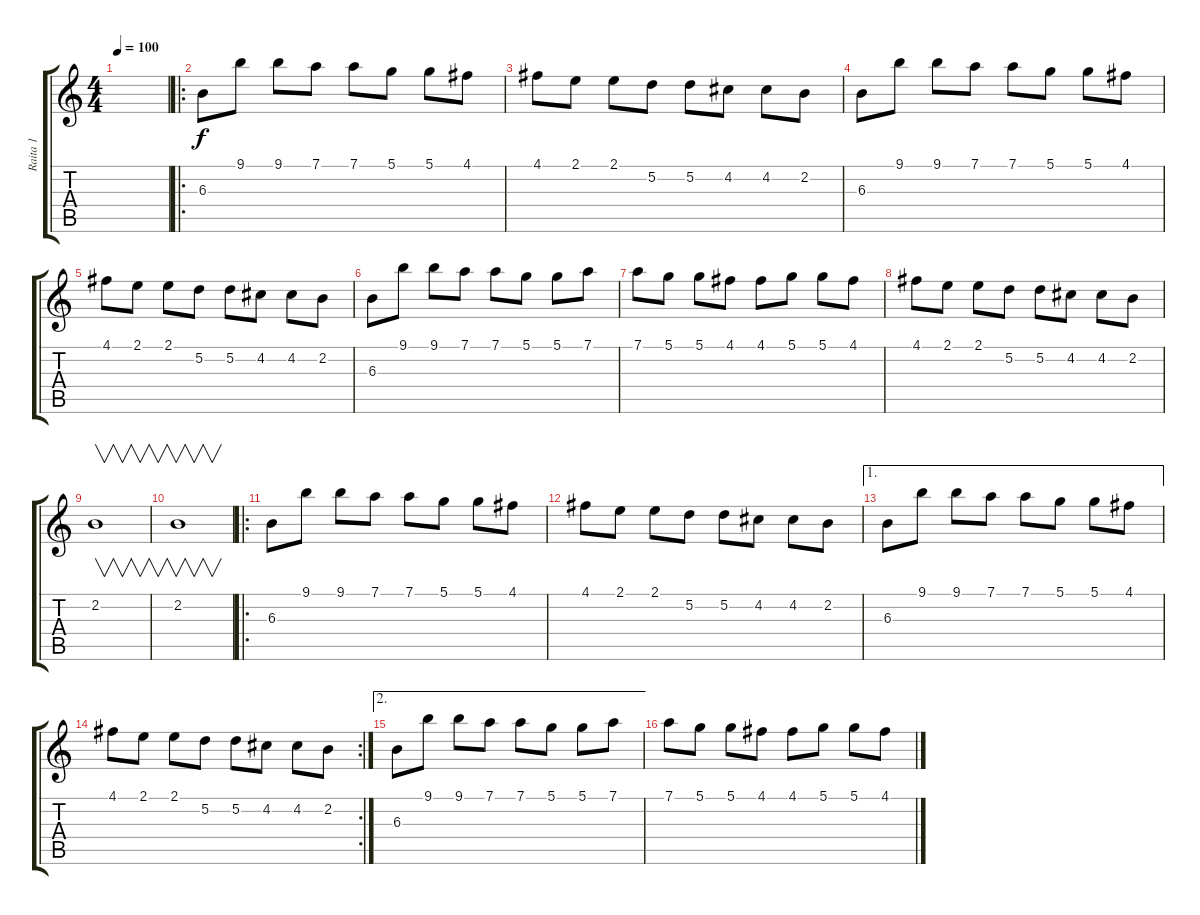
\track ("Raita 1" "Raita 1") {instrument distortionguitar}
\staff {score tabs}
\tuning (D4 A3 F3 C3 G2 D2) {hide}
\ts (4 4)
\tempo 100
\clef g2
\ks c
|
\ro
6.3.8 9.1.8 9.1.8 7.1.8 7.1.8 5.1.8 5.1.8 4.1.8 |
4.1.8 2.1.8 2.1.8 5.2.8 5.2.8 4.2.8 4.2.8 2.2.8 |
6.3.8 9.1.8 9.1.8 7.1.8 7.1.8 5.1.8 5.1.8 4.1.8 |
4.1.8 2.1.8 2.1.8 5.2.8 5.2.8 4.2.8 4.2.8 2.2.8 |
6.3.8 9.1.8 9.1.8 7.1.8 7.1.8 5.1.8 5.1.8 7.1.8 |
7.1.8 5.1.8 5.1.8 4.1.8 4.1.8 5.1.8 5.1.8 4.1.8 |
4.1.8 2.1.8 2.1.8 5.2.8 5.2.8 4.2.8 4.2.8 2.2.8 |
2.2.1{v} |
2.2.1{v} |
\ro
6.3.8 9.1.8 9.1.8 7.1.8 7.1.8 5.1.8 5.1.8 4.1.8 |
4.1.8 2.1.8 2.1.8 5.2.8 5.2.8 4.2.8 4.2.8 2.2.8 |
\ae 1
6.3.8 9.1.8 9.1.8 7.1.8 7.1.8 5.1.8 5.1.8 4.1.8 |
\rc 2
4.1.8 2.1.8 2.1.8 5.2.8 5.2.8 4.2.8 4.2.8 2.2.8 |
\ae 2
6.3.8 9.1.8 9.1.8 7.1.8 7.1.8 5.1.8 5.1.8 7.1.8 |
7.1.8 5.1.8 5.1.8 4.1.8 4.1.8 5.1.8 5.1.8 4.1.8
